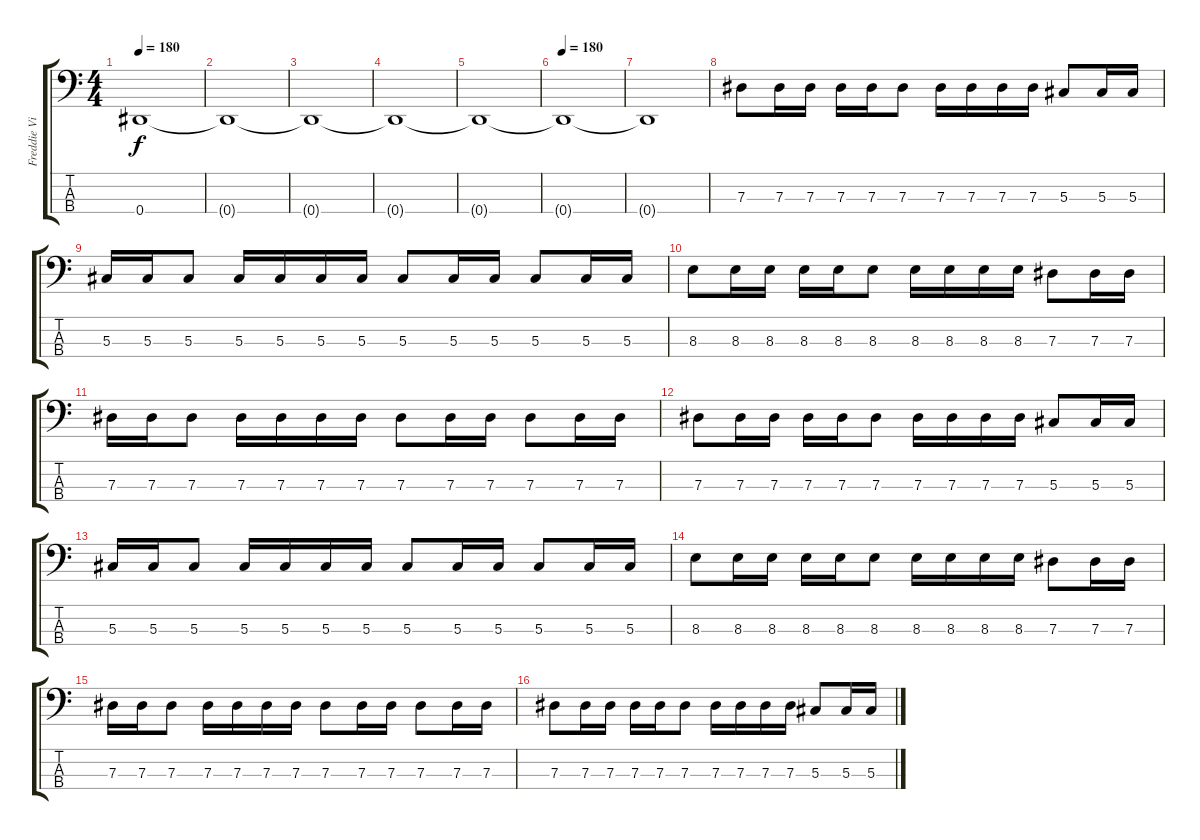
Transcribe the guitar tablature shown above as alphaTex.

\track ("Freddie Vidales" "Freddie Vi") {instrument electricbassfinger}
\staff {score tabs}
\tuning (Gb2 Db2 Ab1 Eb1) {hide}
\ts (4 4)
\tempo 180
\clef f4
\ks c
0.4.1{dy f} |
0.4{t}.1 |
0.4{t}.1 |
0.4{t}.1 |
0.4{t}.1 |
\tempo 180
0.4{t}.1 |
0.4{t}.1 |
7.3.8 7.3.16 7.3.16 7.3.16 7.3.16 7.3.8 7.3.16 7.3.16 7.3.16 7.3.16 5.3.8 5.3.16 5.3.16 |
5.3.16 5.3.16 5.3.8 5.3.16 5.3.16 5.3.16 5.3.16 5.3.8 5.3.16 5.3.16 5.3.8 5.3.16 5.3.16 |
8.3.8 8.3.16 8.3.16 8.3.16 8.3.16 8.3.8 8.3.16 8.3.16 8.3.16 8.3.16 7.3.8 7.3.16 7.3.16 |
7.3.16 7.3.16 7.3.8 7.3.16 7.3.16 7.3.16 7.3.16 7.3.8 7.3.16 7.3.16 7.3.8 7.3.16 7.3.16 |
7.3.8 7.3.16 7.3.16 7.3.16 7.3.16 7.3.8 7.3.16 7.3.16 7.3.16 7.3.16 5.3.8 5.3.16 5.3.16 |
5.3.16 5.3.16 5.3.8 5.3.16 5.3.16 5.3.16 5.3.16 5.3.8 5.3.16 5.3.16 5.3.8 5.3.16 5.3.16 |
8.3.8 8.3.16 8.3.16 8.3.16 8.3.16 8.3.8 8.3.16 8.3.16 8.3.16 8.3.16 7.3.8 7.3.16 7.3.16 |
7.3.16 7.3.16 7.3.8 7.3.16 7.3.16 7.3.16 7.3.16 7.3.8 7.3.16 7.3.16 7.3.8 7.3.16 7.3.16 |
7.3.8 7.3.16 7.3.16 7.3.16 7.3.16 7.3.8 7.3.16 7.3.16 7.3.16 7.3.16 5.3.8 5.3.16 5.3.16
